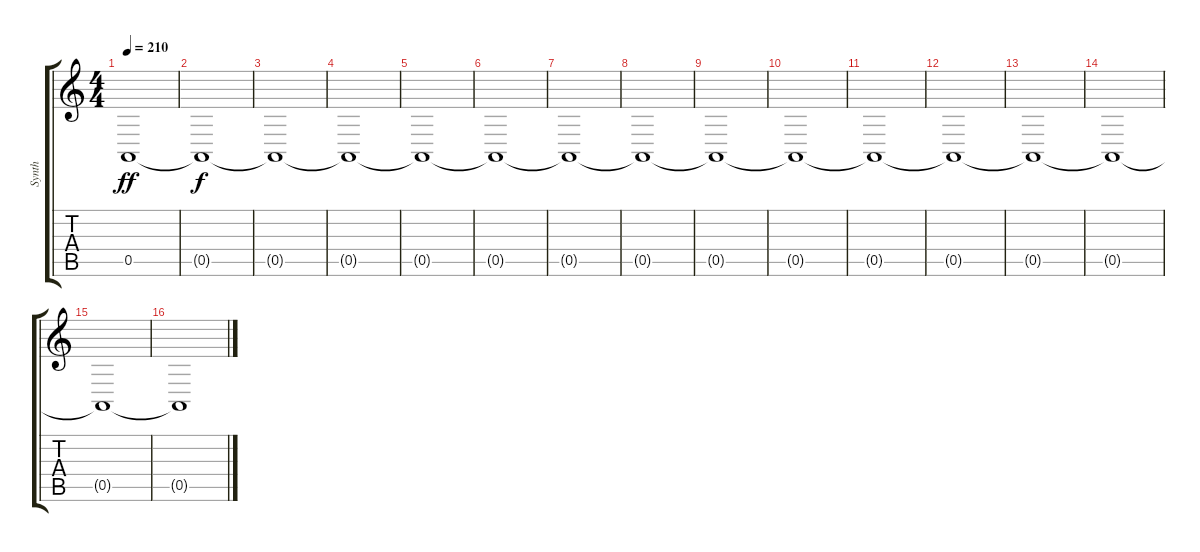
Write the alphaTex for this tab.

\track ("Synth" "Synth") {instrument stringensemble2}
\staff {score tabs}
\tuning (E4 B3 G3 D3 A2 E2) {hide}
\ts (4 4)
\tempo 210
\tempo 190
\tempo 210
\clef g2
\ks c
0.5.1{dy ff instrument stringensemble2} |
0.5{t}.1{dy f} |
0.5{t}.1 |
0.5{t}.1 |
0.5{t}.1 |
0.5{t}.1 |
0.5{t}.1 |
0.5{t}.1 |
0.5{t}.1 |
0.5{t}.1 |
0.5{t}.1 |
0.5{t}.1 |
0.5{t}.1 |
0.5{t}.1 |
0.5{t}.1 |
0.5{t}.1
